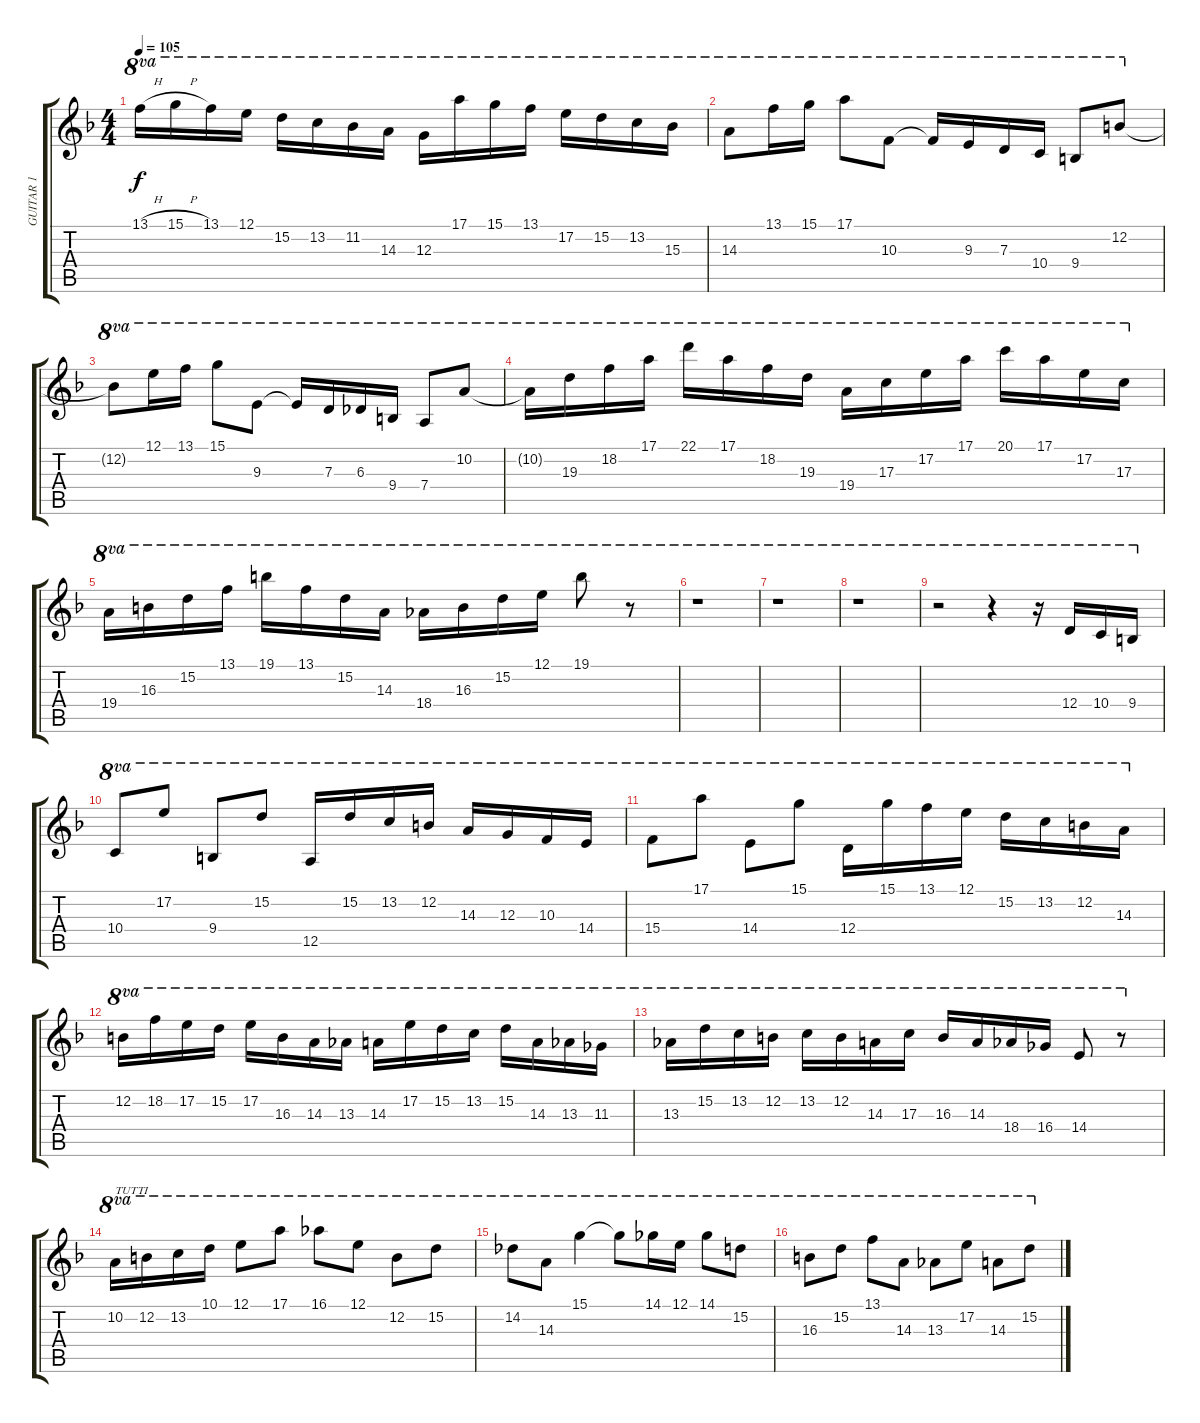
\track ("GUITAR 1" "GUITAR 1") {instrument overdrivenguitar}
\staff {score tabs}
\tuning (E4 B3 G3 D3 A2 E2) {hide}
\ts (4 4)
\tempo 105
\clef g2
\ks dminor
13.1{h}.16{ot 8va dy f} 15.1{h}.16{ot 8va} 13.1.16{ot 8va} 12.1.16{ot 8va} 15.2.16{ot 8va} 13.2.16{ot 8va} 11.2.16{ot 8va} 14.3.16{ot 8va} 12.3.16{ot 8va} 17.1.16{ot 8va} 15.1.16{ot 8va} 13.1.16{ot 8va} 17.2.16{ot 8va} 15.2.16{ot 8va} 13.2.16{ot 8va} 15.3.16{ot 8va} |
14.3.8{ot 8va} 13.1.16{ot 8va} 15.1.16{ot 8va} 17.1.8{ot 8va} 10.3.8{ot 8va} 10.3{t}.16{ot 8va} 9.3.16{ot 8va} 7.3.16{ot 8va} 10.4.16{ot 8va} 9.4.8{ot 8va} 12.2.8{ot 8va} |
12.2{t}.8{ot 8va} 12.1.16{ot 8va} 13.1.16{ot 8va} 15.1.8{ot 8va} 9.3.8{ot 8va} 9.3{t}.16{ot 8va} 7.3.16{ot 8va} 6.3.16{ot 8va} 9.4.16{ot 8va} 7.4.8{ot 8va} 10.2.8{ot 8va} |
10.2{t}.16{ot 8va} 19.3.16{ot 8va} 18.2.16{ot 8va} 17.1.16{ot 8va} 22.1.16{ot 8va} 17.1.16{ot 8va} 18.2.16{ot 8va} 19.3.16{ot 8va} 19.4.16{ot 8va} 17.3.16{ot 8va} 17.2.16{ot 8va} 17.1.16{ot 8va} 20.1.16{ot 8va} 17.1.16{ot 8va} 17.2.16{ot 8va} 17.3.16{ot 8va} |
19.4.16{ot 8va} 16.3.16{ot 8va} 15.2.16{ot 8va} 13.1.16{ot 8va} 19.1.16{ot 8va} 13.1.16{ot 8va} 15.2.16{ot 8va} 14.3.16{ot 8va} 18.4.16{ot 8va} 16.3.16{ot 8va} 15.2.16{ot 8va} 12.1.16{ot 8va} 19.1.8{ot 8va} r.8{ot 8va} |
r.1{ot 8va} |
r.1{ot 8va} |
r.1{ot 8va} |
r.2{ot 8va} r.4{ot 8va} r.16{ot 8va} 12.4.16{ot 8va} 10.4.16{ot 8va} 9.4.16{ot 8va} |
10.4.8{ot 8va} 17.2.8{ot 8va} 9.4.8{ot 8va} 15.2.8{ot 8va} 12.5.16{ot 8va} 15.2.16{ot 8va} 13.2.16{ot 8va} 12.2.16{ot 8va} 14.3.16{ot 8va} 12.3.16{ot 8va} 10.3.16{ot 8va} 14.4.16{ot 8va} |
15.4.8{ot 8va} 17.1.8{ot 8va} 14.4.8{ot 8va} 15.1.8{ot 8va} 12.4.16{ot 8va} 15.1.16{ot 8va} 13.1.16{ot 8va} 12.1.16{ot 8va} 15.2.16{ot 8va} 13.2.16{ot 8va} 12.2.16{ot 8va} 14.3.16{ot 8va} |
12.2.16{ot 8va} 18.2.16{ot 8va} 17.2.16{ot 8va} 15.2.16{ot 8va} 17.2.16{ot 8va} 16.3.16{ot 8va} 14.3.16{ot 8va} 13.3.16{ot 8va} 14.3.16{ot 8va} 17.2.16{ot 8va} 15.2.16{ot 8va} 13.2.16{ot 8va} 15.2.16{ot 8va} 14.3.16{ot 8va} 13.3.16{ot 8va} 11.3.16{ot 8va} |
13.3.16{ot 8va} 15.2.16{ot 8va} 13.2.16{ot 8va} 12.2.16{ot 8va} 13.2.16{ot 8va} 12.2.16{ot 8va} 14.3.16{ot 8va} 17.3.16{ot 8va} 16.3.16{ot 8va} 14.3.16{ot 8va} 18.4.16{ot 8va} 16.4.16{ot 8va} 14.4.8{ot 8va} r.8{ot 8va} |
10.2.16{ot 8va txt "TUTTI"} 12.2.16{ot 8va} 13.2.16{ot 8va} 10.1.16{ot 8va} 12.1.8{ot 8va} 17.1.8{ot 8va} 16.1.8{ot 8va} 12.1.8{ot 8va} 12.2.8{ot 8va} 15.2.8{ot 8va} |
14.2.8{ot 8va} 14.3.8{ot 8va} 15.1.4{ot 8va} 15.1{t}.8{ot 8va} 14.1.16{ot 8va} 12.1.16{ot 8va} 14.1.8{ot 8va} 15.2.8{ot 8va} |
16.3.8{ot 8va} 15.2.8{ot 8va} 13.1.8{ot 8va} 14.3.8{ot 8va} 13.3.8{ot 8va} 17.2.8{ot 8va} 14.3.8{ot 8va} 15.2.8{ot 8va}
